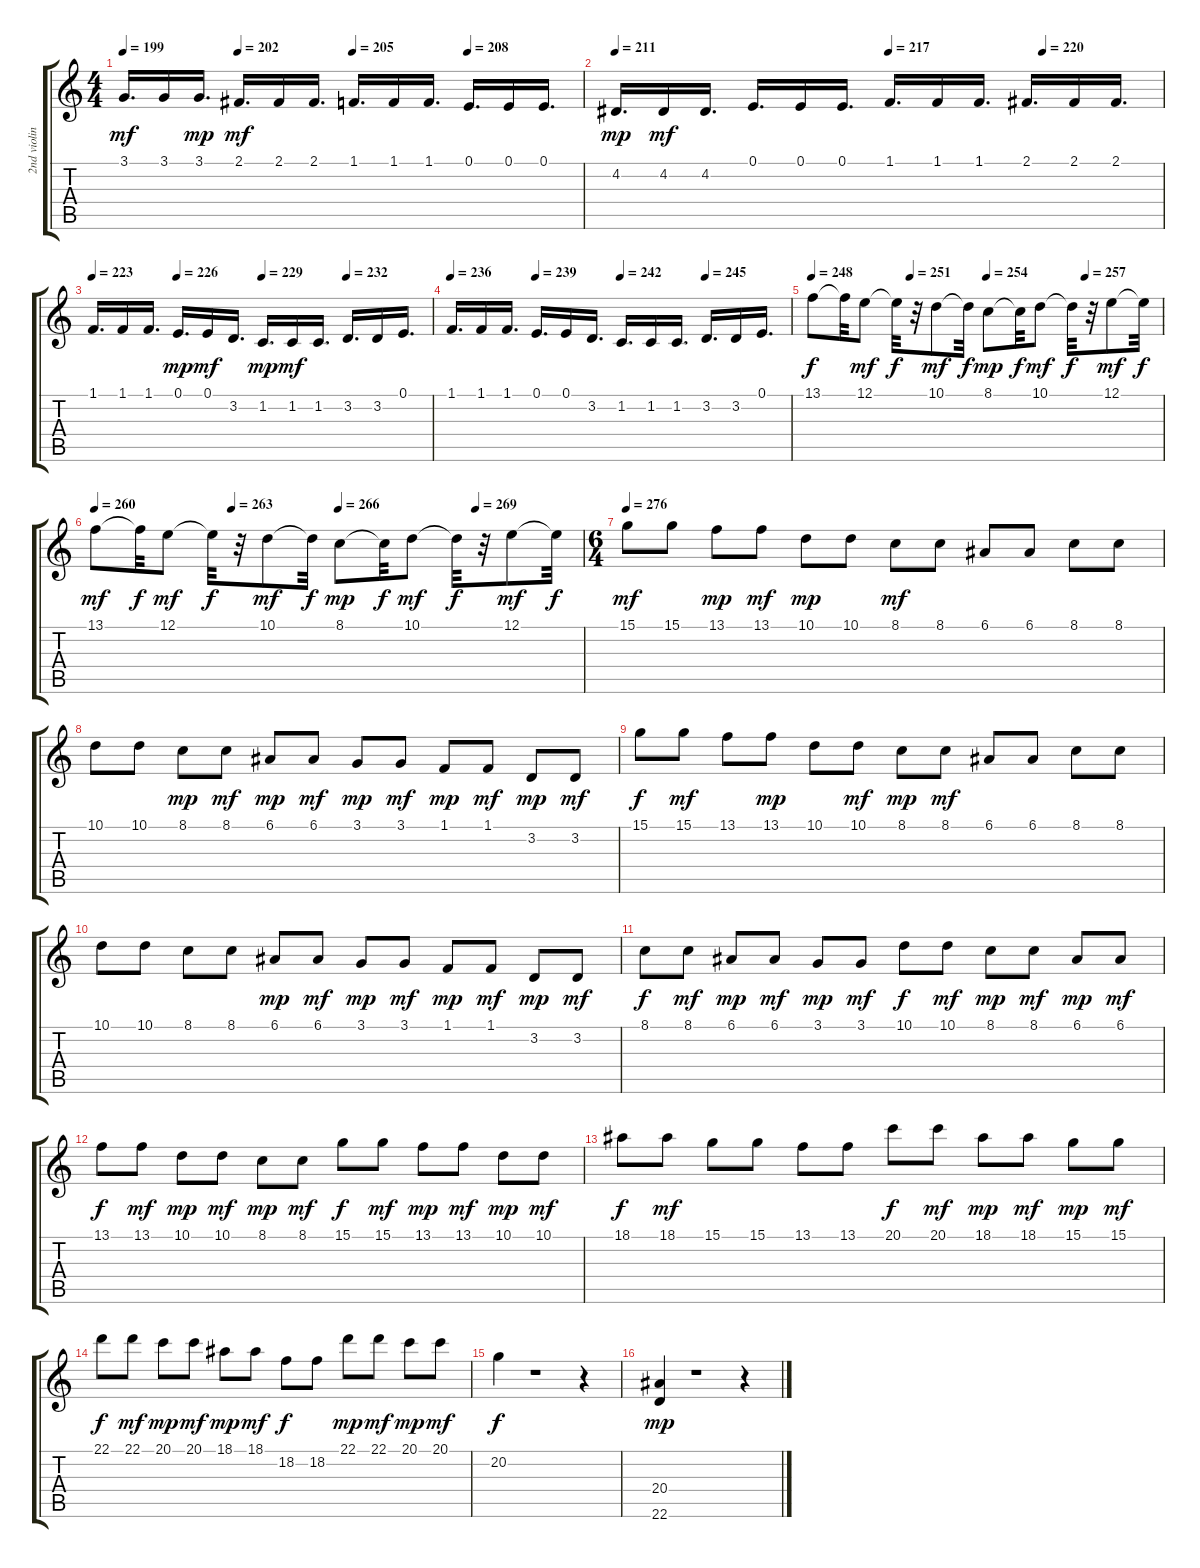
\track ("2nd violin" "2nd violin") {instrument stringensemble1}
\staff {score tabs}
\tuning (E4 B3 G3 D3 A2 E2) {hide}
\ts (4 4)
\tempo 199
\tempo (202 0.25)
\tempo (205 0.5)
\tempo (208 0.75)
\clef g2
\ks c
3.1.16{d dy mf} 3.1.16 3.1.16{d dy mp} 2.1.16{d dy mf} 2.1.16 2.1.16{d} 1.1.16{d} 1.1.16 1.1.16{d} 0.1.16{d} 0.1.16 0.1.16{d} |
\tempo 211
\tempo (217 0.5)
\tempo (220 0.78125)
4.2.16{d dy mp} 4.2.16{dy mf} 4.2.16{d} 0.1.16{d} 0.1.16 0.1.16{d} 1.1.16{d} 1.1.16 1.1.16{d} 2.1.16{d} 2.1.16 2.1.16{d} |
\tempo 223
\tempo (226 0.25)
\tempo (229 0.5)
\tempo (232 0.75)
1.1.16{d} 1.1.16 1.1.16{d} 0.1.16{d dy mp} 0.1.16{dy mf} 3.2.16{d} 1.2.16{d dy mp} 1.2.16{dy mf} 1.2.16{d} 3.2.16{d} 3.2.16 0.1.16{d} |
\tempo 236
\tempo (239 0.25)
\tempo (242 0.5)
\tempo (245 0.75)
1.1.16{d} 1.1.16 1.1.16{d} 0.1.16{d} 0.1.16 3.2.16{d} 1.2.16{d} 1.2.16 1.2.16{d} 3.2.16{d} 3.2.16 0.1.16{d} |
\tempo 248
\tempo (251 0.28125)
\tempo (254 0.5)
\tempo (257 0.78125)
13.1.8{dy f} 13.1{t}.32 12.1.8{dy mf} 12.1{t}.32{dy f} r.32 10.1.8{dy mf} 10.1{t}.32{dy f} 8.1.8{dy mp} 8.1{t}.32{dy f} 10.1.8{dy mf} 10.1{t}.32{dy f} r.32 12.1.8{dy mf} 12.1{t}.32{dy f} |
\tempo 260
\tempo (263 0.28125)
\tempo (266 0.5)
\tempo (269 0.78125)
13.1.8{dy mf} 13.1{t}.32{dy f} 12.1.8{dy mf} 12.1{t}.32{dy f} r.32 10.1.8{dy mf} 10.1{t}.32{dy f} 8.1.8{dy mp} 8.1{t}.32{dy f} 10.1.8{dy mf} 10.1{t}.32{dy f} r.32 12.1.8{dy mf} 12.1{t}.32{dy f} |
\ts (6 4)
\tempo 276
15.1.8{dy mf} 15.1.8 13.1.8{dy mp} 13.1.8{dy mf} 10.1.8{dy mp} 10.1.8 8.1.8{dy mf} 8.1.8 6.1.8 6.1.8 8.1.8 8.1.8 |
10.1.8 10.1.8 8.1.8{dy mp} 8.1.8{dy mf} 6.1.8{dy mp} 6.1.8{dy mf} 3.1.8{dy mp} 3.1.8{dy mf} 1.1.8{dy mp} 1.1.8{dy mf} 3.2.8{dy mp} 3.2.8{dy mf} |
15.1.8{dy f} 15.1.8{dy mf} 13.1.8 13.1.8{dy mp} 10.1.8 10.1.8{dy mf} 8.1.8{dy mp} 8.1.8{dy mf} 6.1.8 6.1.8 8.1.8 8.1.8 |
10.1.8 10.1.8 8.1.8 8.1.8 6.1.8{dy mp} 6.1.8{dy mf} 3.1.8{dy mp} 3.1.8{dy mf} 1.1.8{dy mp} 1.1.8{dy mf} 3.2.8{dy mp} 3.2.8{dy mf} |
8.1.8{dy f} 8.1.8{dy mf} 6.1.8{dy mp} 6.1.8{dy mf} 3.1.8{dy mp} 3.1.8{dy mf} 10.1.8{dy f} 10.1.8{dy mf} 8.1.8{dy mp} 8.1.8{dy mf} 6.1.8{dy mp} 6.1.8{dy mf} |
13.1.8{dy f} 13.1.8{dy mf} 10.1.8{dy mp} 10.1.8{dy mf} 8.1.8{dy mp} 8.1.8{dy mf} 15.1.8{dy f} 15.1.8{dy mf} 13.1.8{dy mp} 13.1.8{dy mf} 10.1.8{dy mp} 10.1.8{dy mf} |
18.1.8{dy f} 18.1.8{dy mf} 15.1.8 15.1.8 13.1.8 13.1.8 20.1.8{dy f} 20.1.8{dy mf} 18.1.8{dy mp} 18.1.8{dy mf} 15.1.8{dy mp} 15.1.8{dy mf} |
22.1.8{dy f} 22.1.8{dy mf} 20.1.8{dy mp} 20.1.8{dy mf} 18.1.8{dy mp} 18.1.8{dy mf} 18.2.8{dy f} 18.2.8 22.1.8{dy mp} 22.1.8{dy mf} 20.1.8{dy mp} 20.1.8{dy mf} |
20.2.4{dy f} r.1 r.4 |
(20.4 22.6).4{dy mp} r.1 r.4
